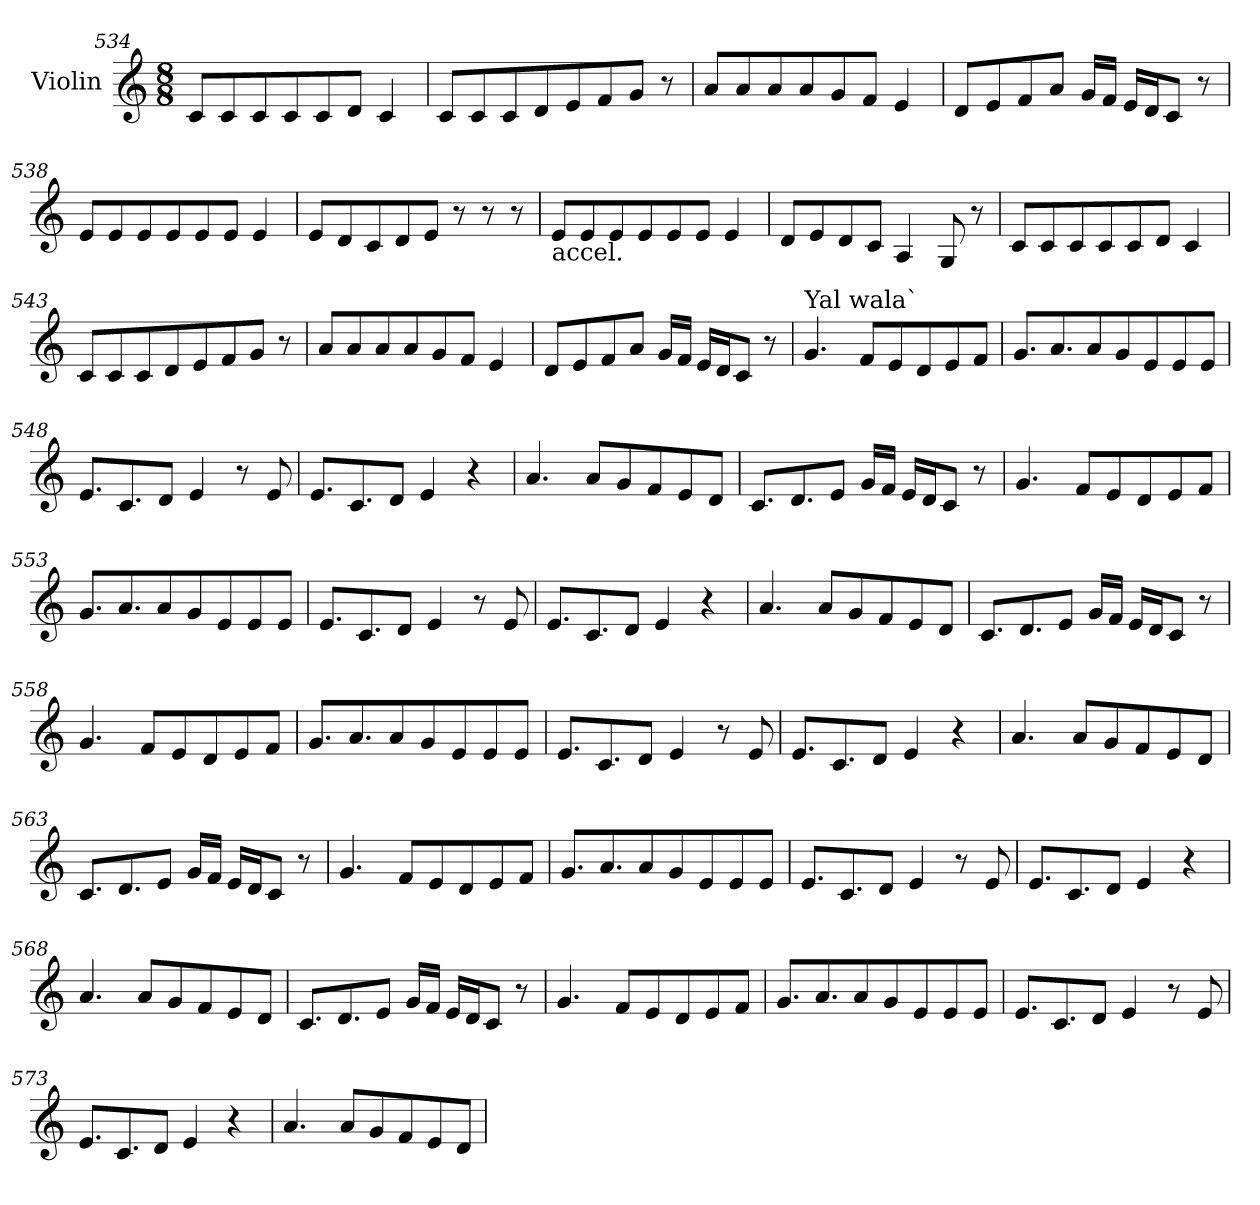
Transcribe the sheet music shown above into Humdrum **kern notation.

**kern
*part1
*staff1
*I"Violin
*clefG2
*k[]
*C:
*M8/8
=534
8c/L
8c/
8c/
8c/
8c/
8d/J
4c/
!!LO:PB:g=z
=535
8c/L
8c/
8c/
8d/
8e/
8f/
8g/J
8r
!!LO:PB:g=z
=536
8a/L
8a/
8a/
8a/
8g/
8f/J
4e/
=537
8d/L
8e/
8f/
8a/J
16g/LL
16f/JJ
16e/LL
16d/J
8c/J
8r
=538
8e/L
8e/
8e/
8e/
8e/
8e/J
4e/
!!LO:PB:g=z
=539
8e/L
8d/
8c/
8d/
8e/J
8r
8r
8r
!!LO:PB:g=z
=540
!LO:TX:b:t=accel.
8e/L
8e/
8e/
8e/
8e/
8e/J
4e/
=541
8d/L
8e/
8d/
8c/J
4A/
8G/
8r
=542
8c/L
8c/
8c/
8c/
8c/
8d/J
4c/
!!LO:PB:g=z
=543
8c/L
8c/
8c/
8d/
8e/
8f/
8g/J
8r
!!LO:PB:g=z
=544
8a/L
8a/
8a/
8a/
8g/
8f/J
4e/
=545
8d/L
8e/
8f/
8a/J
16g/LL
16f/JJ
16e/LL
16d/J
8c/J
8r
=546
*MM100
!LO:TX:a:t=Yal wala`
4.g/
8f/L
8e/
8d/
8e/
8f/J
=547
8.g/L
8.a/
8a/
8g/
8e/
8e/
8e/J
!!LO:PB:g=z
=548
8.e/L
8.c/
8d/J
4e/
8r
8e/
=549
8.e/L
8.c/
8d/J
4e/
4r
=550
4.a/
8a/L
8g/
8f/
8e/
8d/J
!!LO:PB:g=z
=551
8.c/L
8.d/
8e/J
16g/LL
16f/JJ
16e/LL
16d/J
8c/J
8r
!!LO:PB:g=z
=552
4.g/
8f/L
8e/
8d/
8e/
8f/J
=553
8.g/L
8.a/
8a/
8g/
8e/
8e/
8e/J
=554
8.e/L
8.c/
8d/J
4e/
8r
8e/
!!LO:PB:g=z
=555
8.e/L
8.c/
8d/J
4e/
4r
!!LO:PB:g=z
=556
4.a/
8a/L
8g/
8f/
8e/
8d/J
=557
8.c/L
8.d/
8e/J
16g/LL
16f/JJ
16e/LL
16d/J
8c/J
8r
=558
4.g/
8f/L
8e/
8d/
8e/
8f/J
!!LO:PB:g=z
=559
8.g/L
8.a/
8a/
8g/
8e/
8e/
8e/J
!!LO:PB:g=z
=560
8.e/L
8.c/
8d/J
4e/
8r
8e/
=561
8.e/L
8.c/
8d/J
4e/
4r
=562
4.a/
8a/L
8g/
8f/
8e/
8d/J
!!LO:PB:g=z
=563
8.c/L
8.d/
8e/J
16g/LL
16f/JJ
16e/LL
16d/J
8c/J
8r
!!LO:PB:g=z
=564
4.g/
8f/L
8e/
8d/
8e/
8f/J
=565
8.g/L
8.a/
8a/
8g/
8e/
8e/
8e/J
=566
8.e/L
8.c/
8d/J
4e/
8r
8e/
!!LO:PB:g=z
=567
8.e/L
8.c/
8d/J
4e/
4r
!!LO:PB:g=z
=568
4.a/
8a/L
8g/
8f/
8e/
8d/J
=569
8.c/L
8.d/
8e/J
16g/LL
16f/JJ
16e/LL
16d/J
8c/J
8r
=570
4.g/
8f/L
8e/
8d/
8e/
8f/J
!!LO:PB:g=z
=571
8.g/L
8.a/
8a/
8g/
8e/
8e/
8e/J
!!LO:PB:g=z
=572
8.e/L
8.c/
8d/J
4e/
8r
8e/
=573
8.e/L
8.c/
8d/J
4e/
4r
=574
4.a/
8a/L
8g/
8f/
8e/
8d/J
=
*-
